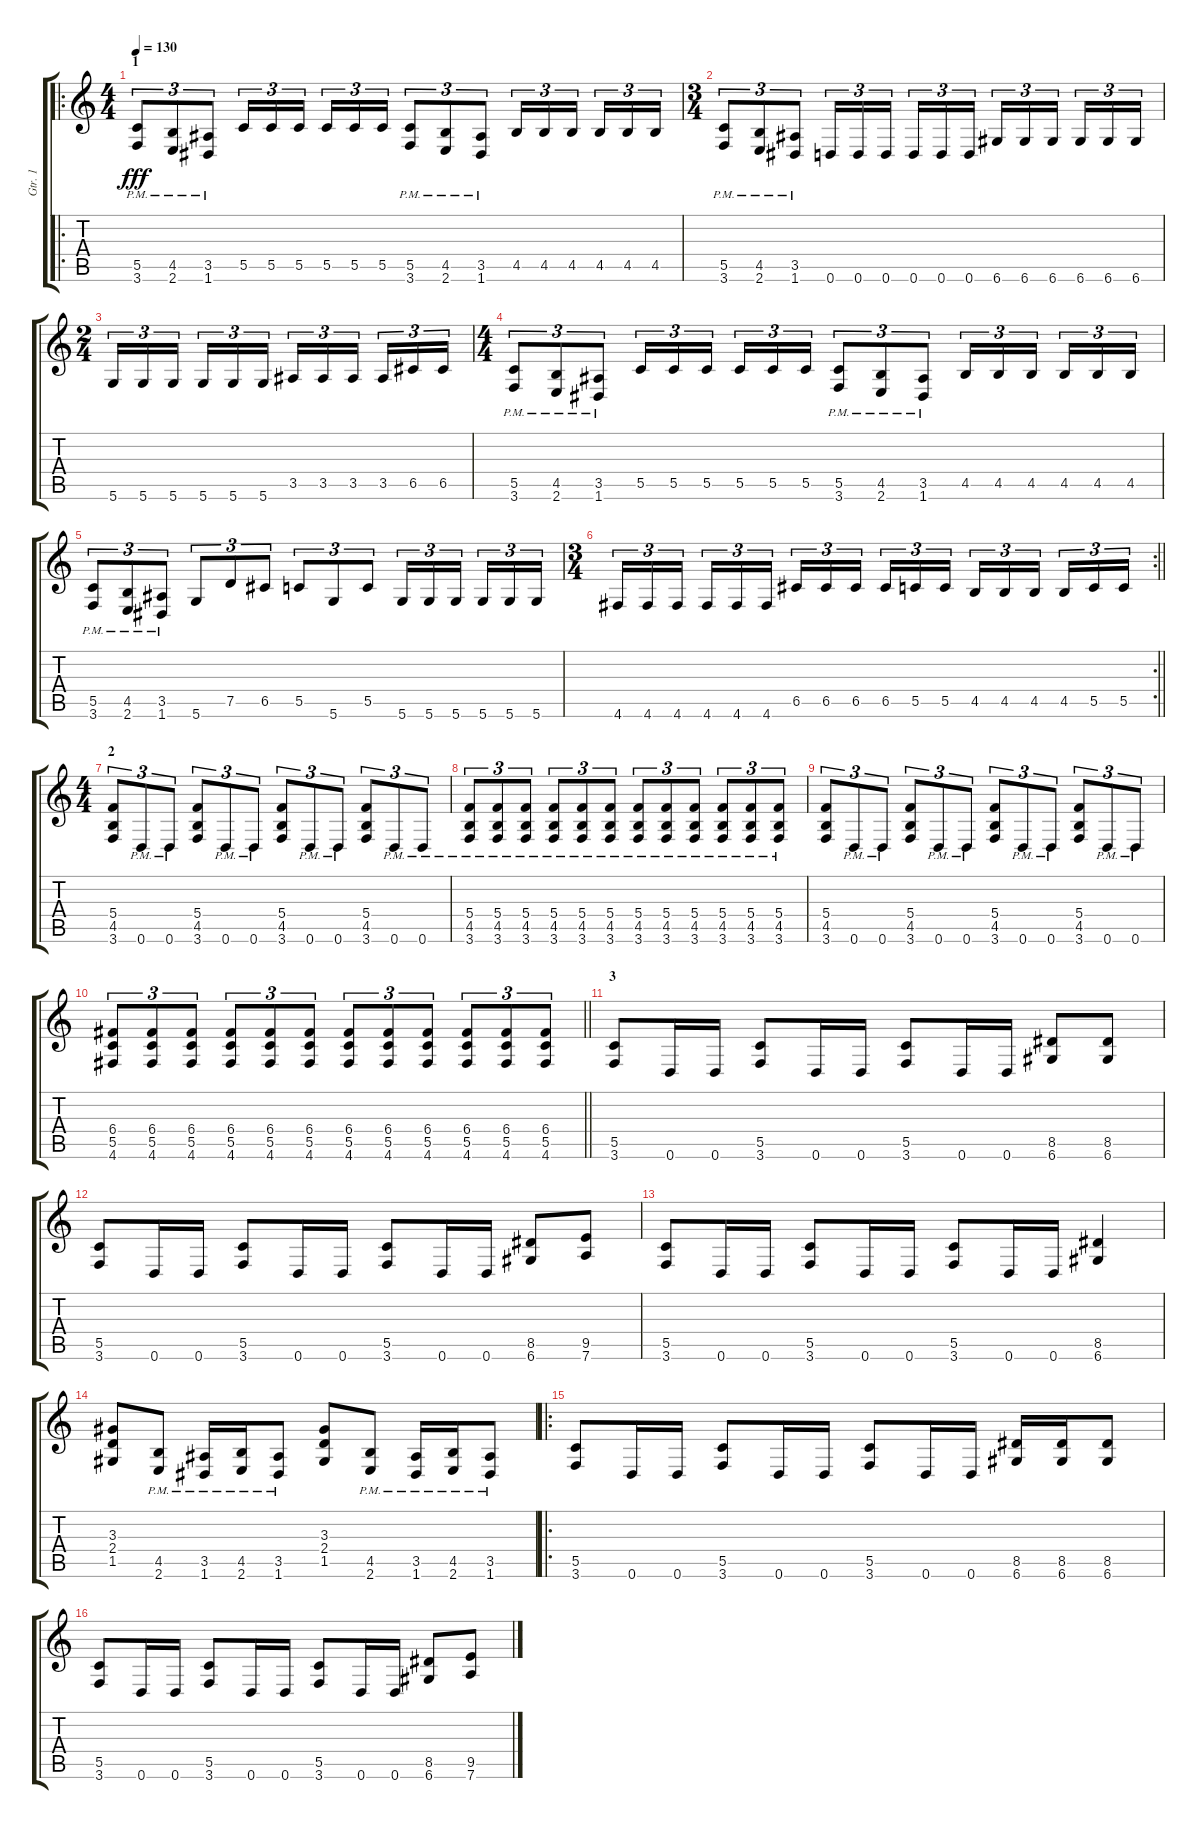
\track ("Gtr. 1" "Gtr. 1") {instrument distortionguitar}
\staff {score tabs}
\tuning (D4 A3 F3 C3 G2 D2) {hide}
\ro
\ts (4 4)
\section ("" "1")
\tempo 130
\clef g2
\ks c
(5.5{pm} 3.6{pm}).8{tu (3 2) dy fff instrument distortionguitar} (4.5{pm} 2.6{pm}).8{tu (3 2)} (3.5{pm} 1.6{pm}).8{tu (3 2)} 5.5.16{tu (3 2)} 5.5.16{tu (3 2)} 5.5.16{tu (3 2) beam splitsecondary} 5.5.16{tu (3 2)} 5.5.16{tu (3 2)} 5.5.16{tu (3 2)} (5.5{pm} 3.6{pm}).8{tu (3 2)} (4.5{pm} 2.6{pm}).8{tu (3 2)} (3.5{pm} 1.6{pm}).8{tu (3 2)} 4.5.16{tu (3 2)} 4.5.16{tu (3 2)} 4.5.16{tu (3 2) beam splitsecondary} 4.5.16{tu (3 2)} 4.5.16{tu (3 2)} 4.5.16{tu (3 2)} |
\ts (3 4)
(5.5{pm} 3.6{pm}).8{tu (3 2)} (4.5{pm} 2.6{pm}).8{tu (3 2)} (3.5{pm} 1.6{pm}).8{tu (3 2)} 0.6.16{tu (3 2)} 0.6.16{tu (3 2)} 0.6.16{tu (3 2) beam splitsecondary} 0.6.16{tu (3 2)} 0.6.16{tu (3 2)} 0.6.16{tu (3 2)} 6.6.16{tu (3 2)} 6.6.16{tu (3 2)} 6.6.16{tu (3 2) beam splitsecondary} 6.6.16{tu (3 2)} 6.6.16{tu (3 2)} 6.6.16{tu (3 2)} |
\ts (2 4)
5.6.16{tu (3 2)} 5.6.16{tu (3 2)} 5.6.16{tu (3 2) beam splitsecondary} 5.6.16{tu (3 2)} 5.6.16{tu (3 2)} 5.6.16{tu (3 2)} 3.5.16{tu (3 2)} 3.5.16{tu (3 2)} 3.5.16{tu (3 2) beam splitsecondary} 3.5.16{tu (3 2)} 6.5.16{tu (3 2)} 6.5.16{tu (3 2)} |
\ts (4 4)
(5.5{pm} 3.6{pm}).8{tu (3 2)} (4.5{pm} 2.6{pm}).8{tu (3 2)} (3.5{pm} 1.6{pm}).8{tu (3 2)} 5.5.16{tu (3 2)} 5.5.16{tu (3 2)} 5.5.16{tu (3 2) beam splitsecondary} 5.5.16{tu (3 2)} 5.5.16{tu (3 2)} 5.5.16{tu (3 2)} (5.5{pm} 3.6{pm}).8{tu (3 2)} (4.5{pm} 2.6{pm}).8{tu (3 2)} (3.5{pm} 1.6{pm}).8{tu (3 2)} 4.5.16{tu (3 2)} 4.5.16{tu (3 2)} 4.5.16{tu (3 2) beam splitsecondary} 4.5.16{tu (3 2)} 4.5.16{tu (3 2)} 4.5.16{tu (3 2)} |
(5.5{pm} 3.6{pm}).8{tu (3 2)} (4.5{pm} 2.6{pm}).8{tu (3 2)} (3.5{pm} 1.6{pm}).8{tu (3 2)} 5.6.8{tu (3 2)} 7.5.8{tu (3 2)} 6.5.8{tu (3 2)} 5.5.8{tu (3 2)} 5.6.8{tu (3 2)} 5.5.8{tu (3 2)} 5.6.16{tu (3 2)} 5.6.16{tu (3 2)} 5.6.16{tu (3 2) beam splitsecondary} 5.6.16{tu (3 2)} 5.6.16{tu (3 2)} 5.6.16{tu (3 2)} |
\rc 2
\ts (3 4)
\barLineRight lightlight
4.6.16{tu (3 2)} 4.6.16{tu (3 2)} 4.6.16{tu (3 2) beam splitsecondary} 4.6.16{tu (3 2)} 4.6.16{tu (3 2)} 4.6.16{tu (3 2)} 6.5.16{tu (3 2)} 6.5.16{tu (3 2)} 6.5.16{tu (3 2) beam splitsecondary} 6.5.16{tu (3 2)} 5.5.16{tu (3 2)} 5.5.16{tu (3 2)} 4.5.16{tu (3 2)} 4.5.16{tu (3 2)} 4.5.16{tu (3 2) beam splitsecondary} 4.5.16{tu (3 2)} 5.5.16{tu (3 2)} 5.5.16{tu (3 2)} |
\ts (4 4)
\section ("" "2")
(5.4 4.5 3.6).8{tu (3 2)} 0.6{pm}.8{tu (3 2)} 0.6{pm}.8{tu (3 2)} (5.4 4.5 3.6).8{tu (3 2)} 0.6{pm}.8{tu (3 2)} 0.6{pm}.8{tu (3 2)} (5.4 4.5 3.6).8{tu (3 2)} 0.6{pm}.8{tu (3 2)} 0.6{pm}.8{tu (3 2)} (5.4 4.5 3.6).8{tu (3 2)} 0.6{pm}.8{tu (3 2)} 0.6{pm}.8{tu (3 2)} |
(5.4{pm} 4.5{pm} 3.6{pm}).8{tu (3 2)} (5.4{pm} 4.5{pm} 3.6{pm}).8{tu (3 2)} (5.4{pm} 4.5{pm} 3.6{pm}).8{tu (3 2)} (5.4{pm} 4.5{pm} 3.6{pm}).8{tu (3 2)} (5.4{pm} 4.5{pm} 3.6{pm}).8{tu (3 2)} (5.4{pm} 4.5{pm} 3.6{pm}).8{tu (3 2)} (5.4{pm} 4.5{pm} 3.6{pm}).8{tu (3 2)} (5.4{pm} 4.5{pm} 3.6{pm}).8{tu (3 2)} (5.4{pm} 4.5{pm} 3.6{pm}).8{tu (3 2)} (5.4{pm} 4.5{pm} 3.6{pm}).8{tu (3 2)} (5.4{pm} 4.5{pm} 3.6{pm}).8{tu (3 2)} (5.4{pm} 4.5{pm} 3.6{pm}).8{tu (3 2)} |
(5.4 4.5 3.6).8{tu (3 2)} 0.6{pm}.8{tu (3 2)} 0.6{pm}.8{tu (3 2)} (5.4 4.5 3.6).8{tu (3 2)} 0.6{pm}.8{tu (3 2)} 0.6{pm}.8{tu (3 2)} (5.4 4.5 3.6).8{tu (3 2)} 0.6{pm}.8{tu (3 2)} 0.6{pm}.8{tu (3 2)} (5.4 4.5 3.6).8{tu (3 2)} 0.6{pm}.8{tu (3 2)} 0.6{pm}.8{tu (3 2)} |
\barLineRight lightlight
(6.4 5.5 4.6).8{tu (3 2)} (6.4 5.5 4.6).8{tu (3 2)} (6.4 5.5 4.6).8{tu (3 2)} (6.4 5.5 4.6).8{tu (3 2)} (6.4 5.5 4.6).8{tu (3 2)} (6.4 5.5 4.6).8{tu (3 2)} (6.4 5.5 4.6).8{tu (3 2)} (6.4 5.5 4.6).8{tu (3 2)} (6.4 5.5 4.6).8{tu (3 2)} (6.4 5.5 4.6).8{tu (3 2)} (6.4 5.5 4.6).8{tu (3 2)} (6.4 5.5 4.6).8{tu (3 2)} |
\section ("" "3")
(5.5 3.6).8 0.6.16 0.6.16 (5.5 3.6).8 0.6.16 0.6.16 (5.5 3.6).8 0.6.16 0.6.16 (8.5 6.6).8 (8.5 6.6).8 |
(5.5 3.6).8 0.6.16 0.6.16 (5.5 3.6).8 0.6.16 0.6.16 (5.5 3.6).8 0.6.16 0.6.16 (8.5 6.6).8 (9.5 7.6).8 |
(5.5 3.6).8 0.6.16 0.6.16 (5.5 3.6).8 0.6.16 0.6.16 (5.5 3.6).8 0.6.16 0.6.16 (8.5 6.6).4 |
(3.3 2.4 1.5).8 (4.5{pm} 2.6{pm}).8 (3.5{pm} 1.6{pm}).16 (4.5{pm} 2.6{pm}).16 (3.5{pm} 1.6{pm}).8 (3.3 2.4 1.5).8 (4.5{pm} 2.6{pm}).8 (3.5{pm} 1.6{pm}).16 (4.5{pm} 2.6{pm}).16 (3.5{pm} 1.6{pm}).8 |
\ro
(5.5 3.6).8 0.6.16 0.6.16 (5.5 3.6).8 0.6.16 0.6.16 (5.5 3.6).8 0.6.16 0.6.16 (8.5 6.6).16 (8.5 6.6).16 (8.5 6.6).8 |
(5.5 3.6).8 0.6.16 0.6.16 (5.5 3.6).8 0.6.16 0.6.16 (5.5 3.6).8 0.6.16 0.6.16 (8.5 6.6).8 (9.5 7.6).8
